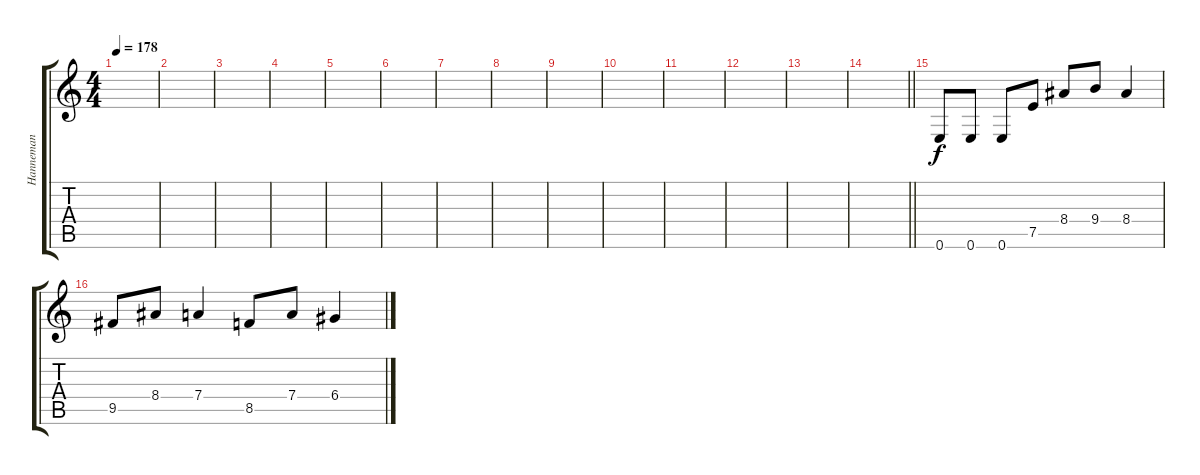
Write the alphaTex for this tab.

\track ("Hanneman" "Hanneman") {instrument distortionguitar}
\staff {score tabs}
\tuning (E4 B3 G3 D3 A2 E2) {hide}
\ts (4 4)
\tempo 178
\clef g2
\ks c
|
|
|
|
|
|
|
|
|
|
|
|
|
\barLineRight lightlight
|
0.6.8 0.6.8 0.6.8 7.5.8 8.4.8 9.4.8 8.4.4 |
9.5.8 8.4.8 7.4.4 8.5.8 7.4.8 6.4.4
